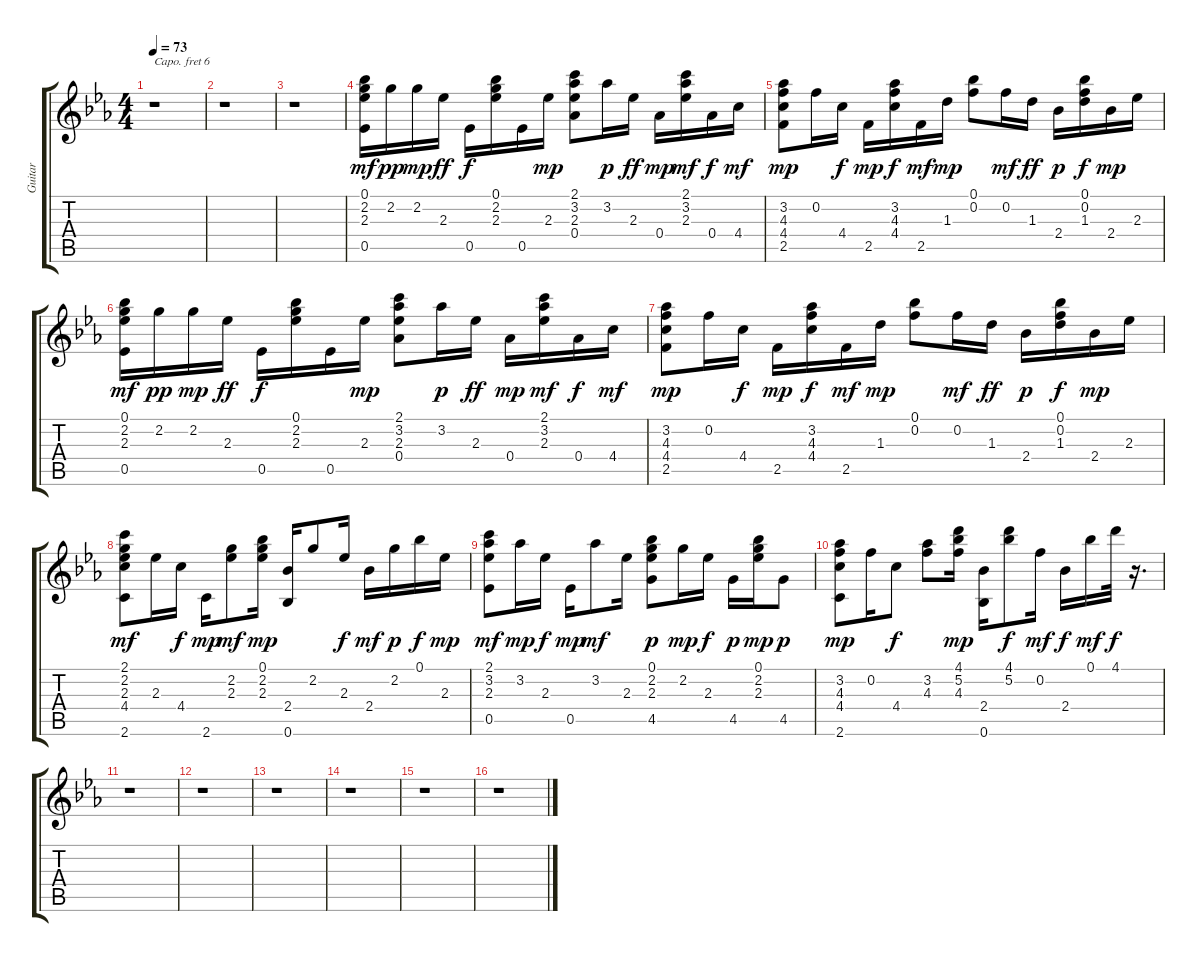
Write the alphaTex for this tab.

\track ("Guitar" "Guitar") {instrument acousticguitarsteel}
\staff {score tabs}
\capo 6
\tuning (E4 B3 G3 D3 A2 E2) {hide}
\ts (4 4)
\tempo 73
\clef g2
\ks eb
r.1{dy mf} |
r.1 |
r.1 |
(0.1 2.2 2.3 0.5).16 2.2.16{dy pp} 2.2.16{dy mp} 2.3.16{dy ff} 0.5.16{dy f} (0.1 2.2 2.3).16 0.5.16 2.3.16{dy mp} (2.1 3.2 2.3 0.4).8 3.2.16{dy p} 2.3.16{dy ff} 0.4.16{dy mp} (2.1 3.2 2.3).16{dy mf} 0.4.16{dy f} 4.4.16{dy mf} |
(3.2 4.3 4.4 2.5).8{dy mp} 0.2.16 4.4.16{dy f} 2.5.16{dy mp} (3.2 4.3 4.4).16{dy f} 2.5.16{dy mf} 1.3.16{dy mp} (0.1 0.2).8 0.2.16{dy mf} 1.3.16{dy ff} 2.4.16{dy p} (0.1 0.2 1.3).16{dy f} 2.4.16{dy mp} 2.3.16 |
(0.1 2.2 2.3 0.5).16{dy mf} 2.2.16{dy pp} 2.2.16{dy mp} 2.3.16{dy ff} 0.5.16{dy f} (0.1 2.2 2.3).16 0.5.16 2.3.16{dy mp} (2.1 3.2 2.3 0.4).8 3.2.16{dy p} 2.3.16{dy ff} 0.4.16{dy mp} (2.1 3.2 2.3).16{dy mf} 0.4.16{dy f} 4.4.16{dy mf} |
(3.2 4.3 4.4 2.5).8{dy mp} 0.2.16 4.4.16{dy f} 2.5.16{dy mp} (3.2 4.3 4.4).16{dy f} 2.5.16{dy mf} 1.3.16{dy mp} (0.1 0.2).8 0.2.16{dy mf} 1.3.16{dy ff} 2.4.16{dy p} (0.1 0.2 1.3).16{dy f} 2.4.16{dy mp} 2.3.16 |
(2.1 2.2 2.3 4.4 2.6).8{dy mf} 2.3.16 4.4.16{dy f} 2.6.16{dy mp} (2.2 2.3).8{dy mf} (0.1 2.2 2.3).16{dy mp} (2.4 0.6).16 2.2.8 2.3.16{dy f} 2.4.16{dy mf} 2.2.16{dy p} 0.1.16{dy f} 2.3.16{dy mp} |
(2.1 3.2 2.3 0.5).8{dy mf} 3.2.16{dy mp} 2.3.16{dy f} 0.5.16{dy mp} 3.2.8{dy mf} 2.3.16 (0.1 2.2 2.3 4.5).8{dy p} 2.2.16{dy mp} 2.3.16{dy f} 4.5.16{dy p} (0.1 2.2 2.3).16{dy mp} 4.5.8{dy p} |
(3.2 4.3 4.4 2.6).8{dy mp} 0.2.16 4.4.8{dy f} (3.2 4.3).8 (4.1 5.2 4.3).16{dy mp} (2.4 0.6).16 (4.1 5.2).8{dy f} 0.2.16{dy mf} 2.4.16{dy f} 0.1.16{dy mf} 4.1.32{dy f} r.16{d} |
r.1 |
r.1 |
r.1 |
r.1 |
r.1 |
r.1
